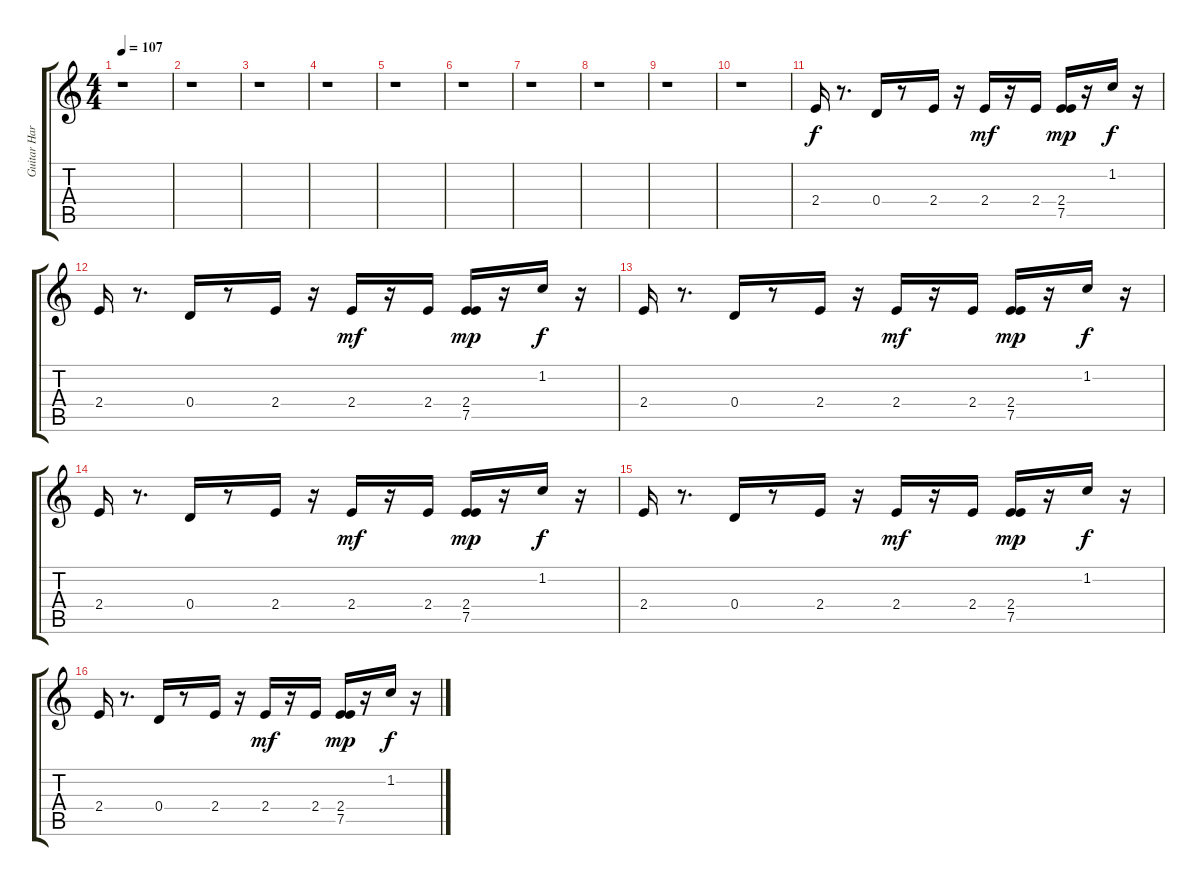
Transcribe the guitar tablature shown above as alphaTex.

\track ("Guitar Harmonics" "Guitar Har") {instrument distortionguitar}
\staff {score tabs}
\tuning (E4 B3 G3 D3 A2 E2) {hide}
\ts (4 4)
\tempo 107
\clef g2
\ks c
r.1{dy f} |
r.1 |
r.1 |
r.1 |
r.1 |
r.1 |
r.1 |
r.1 |
r.1 |
r.1 |
2.4.16 r.8{d} 0.4.16 r.8 2.4.16 r.16 2.4.16{dy mf} r.16 2.4.16 (2.4 7.5).16{dy mp} r.16 1.2.16{dy f} r.16 |
2.4.16 r.8{d} 0.4.16 r.8 2.4.16 r.16 2.4.16{dy mf} r.16 2.4.16 (2.4 7.5).16{dy mp} r.16 1.2.16{dy f} r.16 |
2.4.16 r.8{d} 0.4.16 r.8 2.4.16 r.16 2.4.16{dy mf} r.16 2.4.16 (2.4 7.5).16{dy mp} r.16 1.2.16{dy f} r.16 |
2.4.16 r.8{d} 0.4.16 r.8 2.4.16 r.16 2.4.16{dy mf} r.16 2.4.16 (2.4 7.5).16{dy mp} r.16 1.2.16{dy f} r.16 |
2.4.16 r.8{d} 0.4.16 r.8 2.4.16 r.16 2.4.16{dy mf} r.16 2.4.16 (2.4 7.5).16{dy mp} r.16 1.2.16{dy f} r.16 |
2.4.16 r.8{d} 0.4.16 r.8 2.4.16 r.16 2.4.16{dy mf} r.16 2.4.16 (2.4 7.5).16{dy mp} r.16 1.2.16{dy f} r.16
